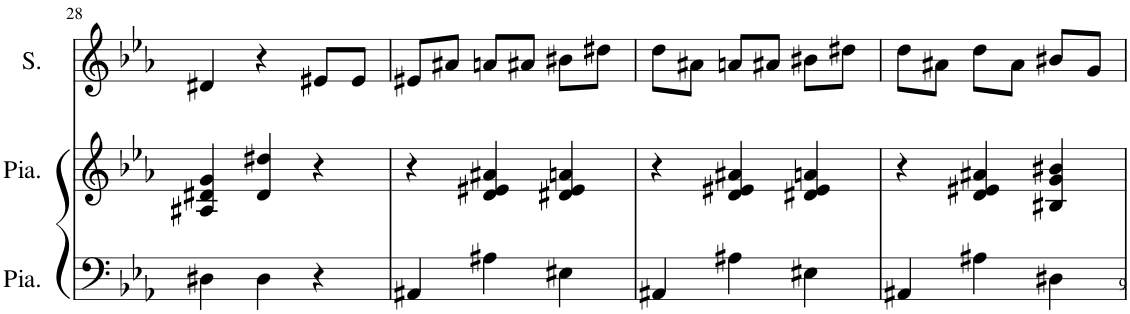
**kern	**kern	**kern
*part3	*part2	*part1
*staff3	*staff2	*staff1
*I"Piano	*I"Piano	*I"Soprano
*I'Pia.	*I'Pia.	*I'S.
!!LO:PB:g=z
*clefF4	*clefG2	*clefG2
*k[b-e-a-]	*k[b-e-a-]	*k[b-e-a-]
*M3/4	*M3/4	*M3/4
=28	=28	=28
4D#X\	4A#X/ 4d#X/ 4g/	4d#X/
4D#\	4d#/ 4dd#X/	4r
4r	4r	8e#X/L
.	.	8e#/J
=29	=29	=29
4AA#X/	4r	8e#X/L
.	.	8a#X/J
4A#X\	4d/ 4e#X/ 4a#X/	8an/L
.	.	8a#X/J
4E#X\	4d#X/ 4e#/ 4an/	8b#X\L
.	.	8dd#X\J
=30	=30	=30
4AA#X/	4r	8dd\L
.	.	8a#X\J
4A#X\	4d/ 4e#X/ 4a#X/	8an/L
.	.	8a#X/J
4E#X\	4d#X/ 4e#/ 4an/	8b#X\L
.	.	8dd#X\J
=31	=31	=31
4AA#X/	4r	8dd\L
.	.	8a#X\J
4A#X\	4d/ 4e#X/ 4a#X/	8dd\L
.	.	8a#\J
4D#X\	4B#X/ 4g/ 4b#X/	8b#X/L
.	.	8g/J
=	=	=
*-	*-	*-
